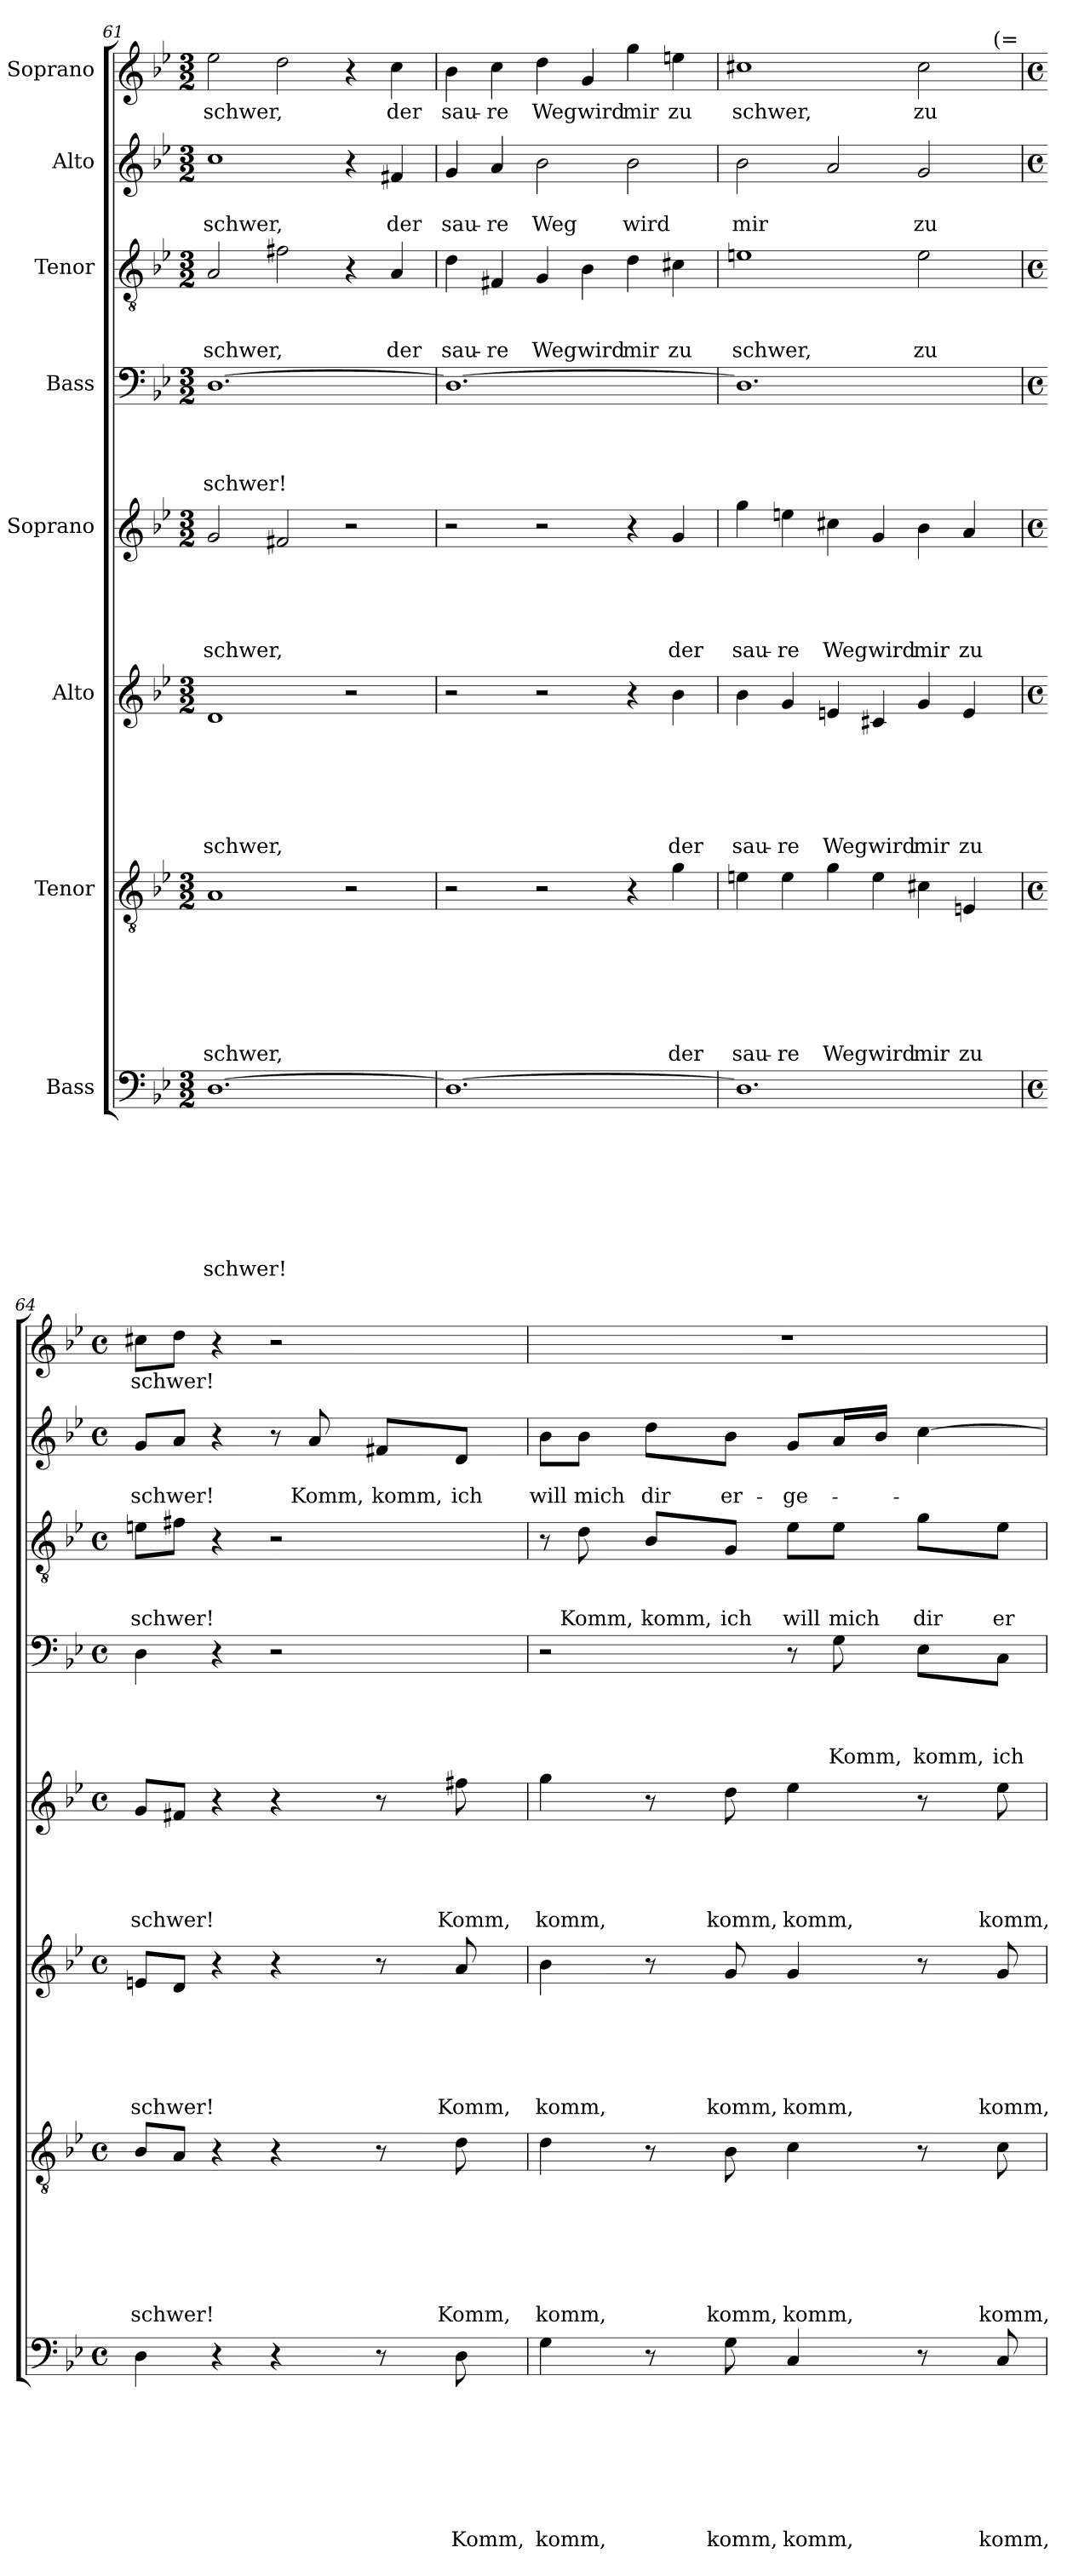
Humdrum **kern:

**kern	**text	**text	**text	**text	**text	**text	**text	**text	**kern	**text	**text	**text	**text	**text	**text	**text	**kern	**text	**text	**text	**text	**text	**text	**kern	**text	**text	**text	**text	**text	**kern	**text	**text	**text	**text	**kern	**text	**text	**text	**kern	**text	**text	**kern	**text
*part8	*part8	*part8	*part8	*part8	*part8	*part8	*part8	*part8	*part7	*part7	*part7	*part7	*part7	*part7	*part7	*part7	*part6	*part6	*part6	*part6	*part6	*part6	*part6	*part5	*part5	*part5	*part5	*part5	*part5	*part4	*part4	*part4	*part4	*part4	*part3	*part3	*part3	*part3	*part2	*part2	*part2	*part1	*part1
*staff8	*staff8	*staff8	*staff8	*staff8	*staff8	*staff8	*staff8	*staff8	*staff7	*staff7	*staff7	*staff7	*staff7	*staff7	*staff7	*staff7	*staff6	*staff6	*staff6	*staff6	*staff6	*staff6	*staff6	*staff5	*staff5	*staff5	*staff5	*staff5	*staff5	*staff4	*staff4	*staff4	*staff4	*staff4	*staff3	*staff3	*staff3	*staff3	*staff2	*staff2	*staff2	*staff1	*staff1
*I"Bass	*	*	*	*	*	*	*	*	*I"Tenor	*	*	*	*	*	*	*	*I"Alto	*	*	*	*	*	*	*I"Soprano	*	*	*	*	*	*I"Bass	*	*	*	*	*I"Tenor	*	*	*	*I"Alto	*	*	*I"Soprano	*
*clefF4	*	*	*	*	*	*	*	*	*clefGv2	*	*	*	*	*	*	*	*clefG2	*	*	*	*	*	*	*clefG2	*	*	*	*	*	*clefF4	*	*	*	*	*clefGv2	*	*	*	*clefG2	*	*	*clefG2	*
*k[b-e-]	*	*	*	*	*	*	*	*	*k[b-e-]	*	*	*	*	*	*	*	*k[b-e-]	*	*	*	*	*	*	*k[b-e-]	*	*	*	*	*	*k[b-e-]	*	*	*	*	*k[b-e-]	*	*	*	*k[b-e-]	*	*	*k[b-e-]	*
*B-:	*	*	*	*	*	*	*	*	*B-:	*	*	*	*	*	*	*	*B-:	*	*	*	*	*	*	*B-:	*	*	*	*	*	*B-:	*	*	*	*	*B-:	*	*	*	*B-:	*	*	*B-:	*
*M3/2	*	*	*	*	*	*	*	*	*M3/2	*	*	*	*	*	*	*	*M3/2	*	*	*	*	*	*	*M3/2	*	*	*	*	*	*M3/2	*	*	*	*	*M3/2	*	*	*	*M3/2	*	*	*M3/2	*
=61	=61	=61	=61	=61	=61	=61	=61	=61	=61	=61	=61	=61	=61	=61	=61	=61	=61	=61	=61	=61	=61	=61	=61	=61	=61	=61	=61	=61	=61	=61	=61	=61	=61	=61	=61	=61	=61	=61	=61	=61	=61	=61	=61
!	!	!	!	!	!	!	!	!LO:LY:b	!	!	!	!	!	!	!	!LO:LY:b	!	!	!	!	!	!	!LO:LY:b	!	!	!	!	!	!LO:LY:b	!	!	!	!	!LO:LY:b	!	!	!	!LO:LY:b	!	!	!LO:LY:b	!	!LO:LY:b
[>1.D	.	.	.	.	.	.	.	schwer!	1A	.	.	.	.	.	.	schwer,	1d	.	.	.	.	.	schwer,	2g/	.	.	.	.	schwer,	[>1.D	.	.	.	schwer!	2A/	.	.	schwer,	1cc	.	schwer,	2ee-\	schwer,
.	.	.	.	.	.	.	.	.	.	.	.	.	.	.	.	.	.	.	.	.	.	.	.	2f#X/	.	.	.	.	.	.	.	.	.	.	2f#X\	.	.	.	.	.	.	2dd\	.
.	.	.	.	.	.	.	.	.	2r	.	.	.	.	.	.	.	2r	.	.	.	.	.	.	2r	.	.	.	.	.	.	.	.	.	.	4r	.	.	.	4r	.	.	4r	.
!	!	!	!	!	!	!	!	!	!	!	!	!	!	!	!	!	!	!	!	!	!	!	!	!	!	!	!	!	!	!	!	!	!	!	!	!	!	!LO:LY:b	!	!	!LO:LY:b	!	!LO:LY:b
.	.	.	.	.	.	.	.	.	.	.	.	.	.	.	.	.	.	.	.	.	.	.	.	.	.	.	.	.	.	.	.	.	.	.	4A/	.	.	der	4f#X/	.	der	4cc\	der
=62	=62	=62	=62	=62	=62	=62	=62	=62	=62	=62	=62	=62	=62	=62	=62	=62	=62	=62	=62	=62	=62	=62	=62	=62	=62	=62	=62	=62	=62	=62	=62	=62	=62	=62	=62	=62	=62	=62	=62	=62	=62	=62	=62
!	!	!	!	!	!	!	!	!	!	!	!	!	!	!	!	!	!	!	!	!	!	!	!	!	!	!	!	!	!	!	!	!	!	!	!	!	!	!LO:LY:b	!	!	!LO:LY:b	!	!LO:LY:b
1.D_	.	.	.	.	.	.	.	.	2r	.	.	.	.	.	.	.	2r	.	.	.	.	.	.	2r	.	.	.	.	.	1.D_	.	.	.	.	4d\	.	.	sau-	4g/	.	sau-	4b-\	sau-
!	!	!	!	!	!	!	!	!	!	!	!	!	!	!	!	!	!	!	!	!	!	!	!	!	!	!	!	!	!	!	!	!	!	!	!	!	!	!LO:LY:b	!	!	!LO:LY:b	!	!LO:LY:b
.	.	.	.	.	.	.	.	.	.	.	.	.	.	.	.	.	.	.	.	.	.	.	.	.	.	.	.	.	.	.	.	.	.	.	4F#X/	.	.	-re	4a/	.	-re	4cc\	-re
!	!	!	!	!	!	!	!	!	!	!	!	!	!	!	!	!	!	!	!	!	!	!	!	!	!	!	!	!	!	!	!	!	!	!	!	!	!	!LO:LY:b	!	!	!LO:LY:b	!	!LO:LY:b
.	.	.	.	.	.	.	.	.	2r	.	.	.	.	.	.	.	2r	.	.	.	.	.	.	2r	.	.	.	.	.	.	.	.	.	.	4G/	.	.	Weg	2b-\	.	Weg	4dd\	Weg
!	!	!	!	!	!	!	!	!	!	!	!	!	!	!	!	!	!	!	!	!	!	!	!	!	!	!	!	!	!	!	!	!	!	!	!	!	!	!LO:LY:b	!	!	!	!	!LO:LY:b
.	.	.	.	.	.	.	.	.	.	.	.	.	.	.	.	.	.	.	.	.	.	.	.	.	.	.	.	.	.	.	.	.	.	.	4B-\	.	.	wird	.	.	.	4g/	wird
!	!	!	!	!	!	!	!	!	!	!	!	!	!	!	!	!	!	!	!	!	!	!	!	!	!	!	!	!	!	!	!	!	!	!	!	!	!	!LO:LY:b	!	!	!LO:LY:b	!	!LO:LY:b
.	.	.	.	.	.	.	.	.	4r	.	.	.	.	.	.	.	4r	.	.	.	.	.	.	4r	.	.	.	.	.	.	.	.	.	.	4d\	.	.	mir	2b-\	.	wird	4gg\	mir
!	!	!	!	!	!	!	!	!	!	!	!	!	!	!	!	!LO:LY:b	!	!	!	!	!	!	!LO:LY:b	!	!	!	!	!	!LO:LY:b	!	!	!	!	!	!	!	!	!LO:LY:b	!	!	!	!	!LO:LY:b
.	.	.	.	.	.	.	.	.	4g\	.	.	.	.	.	.	der	4b-\	.	.	.	.	.	der	4g/	.	.	.	.	der	.	.	.	.	.	4c#X\	.	.	zu	.	.	.	4een\	zu
=63	=63	=63	=63	=63	=63	=63	=63	=63	=63	=63	=63	=63	=63	=63	=63	=63	=63	=63	=63	=63	=63	=63	=63	=63	=63	=63	=63	=63	=63	=63	=63	=63	=63	=63	=63	=63	=63	=63	=63	=63	=63	=63	=63
!	!	!	!	!	!	!	!	!	!	!	!	!	!	!	!	!LO:LY:b	!	!	!	!	!	!	!LO:LY:b	!	!	!	!	!	!LO:LY:b	!	!	!	!	!	!	!	!	!LO:LY:b	!	!	!LO:LY:b	!	!LO:LY:b
*	*	*	*	*	*	*	*	*	*	*	*	*	*	*	*	*	*	*	*	*	*	*	*	*	*	*	*	*	*	*	*	*	*	*	*	*	*	*	*	*	*	*^	*
1.D]	.	.	.	.	.	.	.	.	4en\	.	.	.	.	.	.	sau-	4b-\	.	.	.	.	.	sau-	4gg\	.	.	.	.	sau-	1.D]	.	.	.	.	1en	.	.	schwer,	2b-\	.	mir	1cc#X	1ryy	schwer,
!	!	!	!	!	!	!	!	!	!	!	!	!	!	!	!	!LO:LY:b	!	!	!	!	!	!	!LO:LY:b	!	!	!	!	!	!LO:LY:b	!	!	!	!	!	!	!	!	!	!	!	!	!	!	!
.	.	.	.	.	.	.	.	.	4e\	.	.	.	.	.	.	-re	4g/	.	.	.	.	.	-re	4een\	.	.	.	.	-re	.	.	.	.	.	.	.	.	.	.	.	.	.	.	.
!	!	!	!	!	!	!	!	!	!	!	!	!	!	!	!	!LO:LY:b	!	!	!	!	!	!	!LO:LY:b	!	!	!	!	!	!LO:LY:b	!	!	!	!	!	!	!	!	!	!	!	!	!	!	!
.	.	.	.	.	.	.	.	.	4g\	.	.	.	.	.	.	Weg	4en/	.	.	.	.	.	Weg	4cc#X\	.	.	.	.	Weg	.	.	.	.	.	.	.	.	.	2a/	.	.	.	.	.
!	!	!	!	!	!	!	!	!	!	!	!	!	!	!	!	!LO:LY:b	!	!	!	!	!	!	!LO:LY:b	!	!	!	!	!	!LO:LY:b	!	!	!	!	!	!	!	!	!	!	!	!	!	!	!
.	.	.	.	.	.	.	.	.	4e\	.	.	.	.	.	.	wird	4c#X/	.	.	.	.	.	wird	4g/	.	.	.	.	wird	.	.	.	.	.	.	.	.	.	.	.	.	.	.	.
!	!	!	!	!	!	!	!	!	!	!	!	!	!	!	!	!LO:LY:b	!	!	!	!	!	!	!LO:LY:b	!	!	!	!	!	!LO:LY:b	!	!	!	!	!	!	!	!	!LO:LY:b	!	!	!LO:LY:b	!	!	!LO:LY:b
.	.	.	.	.	.	.	.	.	4c#X\	.	.	.	.	.	.	mir	4g/	.	.	.	.	.	mir	4b-\	.	.	.	.	mir	.	.	.	.	.	2e\	.	.	zu	2g/	.	zu	2cc#\	4.ryy	zu
!	!	!	!	!	!	!	!	!	!	!	!	!	!	!	!	!LO:LY:b	!	!	!	!	!	!	!LO:LY:b	!	!	!	!	!	!LO:LY:b	!	!	!	!	!	!	!	!	!	!	!	!	!	!	!
.	.	.	.	.	.	.	.	.	4En/	.	.	.	.	.	.	zu	4e/	.	.	.	.	.	zu	4a/	.	.	.	.	zu	.	.	.	.	.	.	.	.	.	.	.	.	.	.	.
!	!	!	!	!	!	!	!	!	!	!	!	!	!	!	!	!	!	!	!	!	!	!	!	!	!	!	!	!	!	!	!	!	!	!	!	!	!	!	!	!	!	!	!LO:TX:a:t=(=	!
.	.	.	.	.	.	.	.	.	.	.	.	.	.	.	.	.	.	.	.	.	.	.	.	.	.	.	.	.	.	.	.	.	.	.	.	.	.	.	.	.	.	.	8ryy	.
*	*	*	*	*	*	*	*	*	*	*	*	*	*	*	*	*	*	*	*	*	*	*	*	*	*	*	*	*	*	*	*	*	*	*	*	*	*	*	*	*	*	*v	*v	*
!!LO:PB:g=z
=64	=64	=64	=64	=64	=64	=64	=64	=64	=64	=64	=64	=64	=64	=64	=64	=64	=64	=64	=64	=64	=64	=64	=64	=64	=64	=64	=64	=64	=64	=64	=64	=64	=64	=64	=64	=64	=64	=64	=64	=64	=64	=64	=64
*M4/4	*	*	*	*	*	*	*	*	*M4/4	*	*	*	*	*	*	*	*M4/4	*	*	*	*	*	*	*M4/4	*	*	*	*	*	*M4/4	*	*	*	*	*M4/4	*	*	*	*M4/4	*	*	*M4/4	*
*met(c)	*	*	*	*	*	*	*	*	*met(c)	*	*	*	*	*	*	*	*met(c)	*	*	*	*	*	*	*met(c)	*	*	*	*	*	*met(c)	*	*	*	*	*met(c)	*	*	*	*met(c)	*	*	*met(c)	*
*	*	*	*	*	*	*	*	*	*	*	*	*	*	*	*	*	*	*	*	*	*	*	*	*	*	*	*	*	*	*	*	*	*	*	*	*	*	*	*	*	*	*^	*
!	!	!	!	!	!	!	!	!	!	!	!	!	!	!	!	!LO:LY:b	!	!	!	!	!	!	!LO:LY:b	!	!	!	!	!	!LO:LY:b	!	!	!	!	!	!	!	!	!LO:LY:b	!	!	!LO:LY:b	!	!	!LO:LY:b
*	*	*	*	*	*	*	*	*	*	*	*	*	*	*	*	*	*	*	*	*	*	*	*	*	*	*	*	*	*	*	*	*	*	*	*	*	*	*	*	*	*	*v	*v	*
4D\	.	.	.	.	.	.	.	.	8B-/L	.	.	.	.	.	.	schwer!	8en/L	.	.	.	.	.	schwer!	8g/L	.	.	.	.	schwer!	4D\	.	.	.	.	8en\L	.	.	schwer!	8g/L	.	schwer!	8cc#X\L	schwer!
.	.	.	.	.	.	.	.	.	8A/J	.	.	.	.	.	.	.	8d/J	.	.	.	.	.	.	8f#X/J	.	.	.	.	.	.	.	.	.	.	8f#X\J	.	.	.	8a/J	.	.	8dd\J	.
4r	.	.	.	.	.	.	.	.	4r	.	.	.	.	.	.	.	4r	.	.	.	.	.	.	4r	.	.	.	.	.	4r	.	.	.	.	4r	.	.	.	4r	.	.	4r	.
4r	.	.	.	.	.	.	.	.	4r	.	.	.	.	.	.	.	4r	.	.	.	.	.	.	4r	.	.	.	.	.	2r	.	.	.	.	2r	.	.	.	8r	.	.	2r	.
!	!	!	!	!	!	!	!	!	!	!	!	!	!	!	!	!	!	!	!	!	!	!	!	!	!	!	!	!	!	!	!	!	!	!	!	!	!	!	!	!	!LO:LY:b	!	!
.	.	.	.	.	.	.	.	.	.	.	.	.	.	.	.	.	.	.	.	.	.	.	.	.	.	.	.	.	.	.	.	.	.	.	.	.	.	.	8a/	.	Komm,	.	.
!	!	!	!	!	!	!	!	!	!	!	!	!	!	!	!	!	!	!	!	!	!	!	!	!	!	!	!	!	!	!	!	!	!	!	!	!	!	!	!	!	!LO:LY:b	!	!
8r	.	.	.	.	.	.	.	.	8r	.	.	.	.	.	.	.	8r	.	.	.	.	.	.	8r	.	.	.	.	.	.	.	.	.	.	.	.	.	.	8f#X/L	.	komm,	.	.
!	!	!	!	!	!	!	!	!LO:LY:b	!	!	!	!	!	!	!	!LO:LY:b	!	!	!	!	!	!	!LO:LY:b	!	!	!	!	!	!LO:LY:b	!	!	!	!	!	!	!	!	!	!	!	!LO:LY:b	!	!
8D\	.	.	.	.	.	.	.	Komm,	8d\	.	.	.	.	.	.	Komm,	8a/	.	.	.	.	.	Komm,	8ff#X\	.	.	.	.	Komm,	.	.	.	.	.	.	.	.	.	8d/J	.	ich	.	.
=65	=65	=65	=65	=65	=65	=65	=65	=65	=65	=65	=65	=65	=65	=65	=65	=65	=65	=65	=65	=65	=65	=65	=65	=65	=65	=65	=65	=65	=65	=65	=65	=65	=65	=65	=65	=65	=65	=65	=65	=65	=65	=65	=65
!	!	!	!	!	!	!	!	!LO:LY:b	!	!	!	!	!	!	!	!LO:LY:b	!	!	!	!	!	!	!LO:LY:b	!	!	!	!	!	!LO:LY:b	!	!	!	!	!	!	!	!	!	!	!	!LO:LY:b	!	!
4G\	.	.	.	.	.	.	.	komm,	4d\	.	.	.	.	.	.	komm,	4b-\	.	.	.	.	.	komm,	4gg\	.	.	.	.	komm,	2r	.	.	.	.	8r	.	.	.	8b-\L	.	will	1r	.
!	!	!	!	!	!	!	!	!	!	!	!	!	!	!	!	!	!	!	!	!	!	!	!	!	!	!	!	!	!	!	!	!	!	!	!	!	!	!LO:LY:b	!	!	!LO:LY:b	!	!
.	.	.	.	.	.	.	.	.	.	.	.	.	.	.	.	.	.	.	.	.	.	.	.	.	.	.	.	.	.	.	.	.	.	.	8d\	.	.	Komm,	8b-\J	.	mich	.	.
!	!	!	!	!	!	!	!	!	!	!	!	!	!	!	!	!	!	!	!	!	!	!	!	!	!	!	!	!	!	!	!	!	!	!	!	!	!	!LO:LY:b	!	!	!LO:LY:b	!	!
8r	.	.	.	.	.	.	.	.	8r	.	.	.	.	.	.	.	8r	.	.	.	.	.	.	8r	.	.	.	.	.	.	.	.	.	.	8B-/L	.	.	komm,	8dd\L	.	dir	.	.
!	!	!	!	!	!	!	!	!LO:LY:b	!	!	!	!	!	!	!	!LO:LY:b	!	!	!	!	!	!	!LO:LY:b	!	!	!	!	!	!LO:LY:b	!	!	!	!	!	!	!	!	!LO:LY:b	!	!	!LO:LY:b	!	!
8G\	.	.	.	.	.	.	.	komm,	8B-\	.	.	.	.	.	.	komm,	8g/	.	.	.	.	.	komm,	8dd\	.	.	.	.	komm,	.	.	.	.	.	8G/J	.	.	ich	8b-\J	.	er-	.	.
!	!	!	!	!	!	!	!	!LO:LY:b	!	!	!	!	!	!	!	!LO:LY:b	!	!	!	!	!	!	!LO:LY:b	!	!	!	!	!	!LO:LY:b	!	!	!	!	!	!	!	!	!LO:LY:b	!	!	!LO:LY:b	!	!
4C/	.	.	.	.	.	.	.	komm,	4c\	.	.	.	.	.	.	komm,	4g/	.	.	.	.	.	komm,	4ee-\	.	.	.	.	komm,	8r	.	.	.	.	8e-\L	.	.	will	8g/L	.	-ge-	.	.
!	!	!	!	!	!	!	!	!	!	!	!	!	!	!	!	!	!	!	!	!	!	!	!	!	!	!	!	!	!	!	!	!	!	!LO:LY:b	!	!	!	!LO:LY:b	!	!	!	!	!
.	.	.	.	.	.	.	.	.	.	.	.	.	.	.	.	.	.	.	.	.	.	.	.	.	.	.	.	.	.	8G\	.	.	.	Komm,	8e-\J	.	.	mich	16a/L	.	.	.	.
.	.	.	.	.	.	.	.	.	.	.	.	.	.	.	.	.	.	.	.	.	.	.	.	.	.	.	.	.	.	.	.	.	.	.	.	.	.	.	16b-/JJ	.	.	.	.
!	!	!	!	!	!	!	!	!	!	!	!	!	!	!	!	!	!	!	!	!	!	!	!	!	!	!	!	!	!	!	!	!	!	!LO:LY:b	!	!	!	!LO:LY:b	!	!	!	!	!
8r	.	.	.	.	.	.	.	.	8r	.	.	.	.	.	.	.	8r	.	.	.	.	.	.	8r	.	.	.	.	.	8E-\L	.	.	.	komm,	8g\L	.	.	dir	[>4cc\	.	.	.	.
!	!	!	!	!	!	!	!	!LO:LY:b	!	!	!	!	!	!	!	!LO:LY:b	!	!	!	!	!	!	!LO:LY:b	!	!	!	!	!	!LO:LY:b	!	!	!	!	!LO:LY:b	!	!	!	!LO:LY:b	!	!	!	!	!
8C/	.	.	.	.	.	.	.	komm,	8c\	.	.	.	.	.	.	komm,	8g/	.	.	.	.	.	komm,	8ee-\	.	.	.	.	komm,	8C\J	.	.	.	ich	8e-\J	.	.	er-	.	.	.	.	.
=	=	=	=	=	=	=	=	=	=	=	=	=	=	=	=	=	=	=	=	=	=	=	=	=	=	=	=	=	=	=	=	=	=	=	=	=	=	=	=	=	=	=	=
*-	*-	*-	*-	*-	*-	*-	*-	*-	*-	*-	*-	*-	*-	*-	*-	*-	*-	*-	*-	*-	*-	*-	*-	*-	*-	*-	*-	*-	*-	*-	*-	*-	*-	*-	*-	*-	*-	*-	*-	*-	*-	*-	*-
